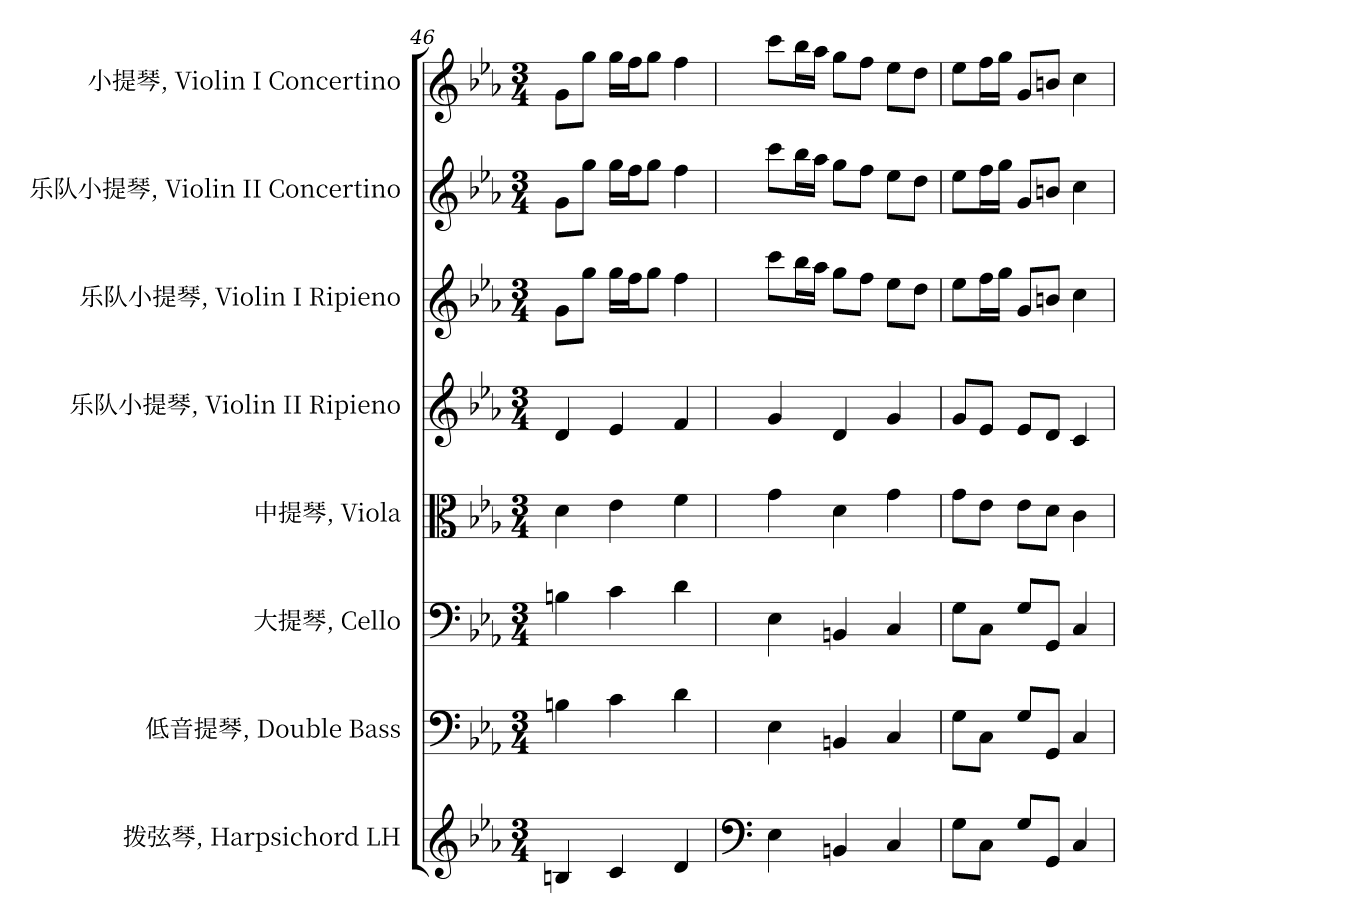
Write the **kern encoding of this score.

**kern	**kern	**kern	**kern	**kern	**kern	**kern	**kern
*part8	*part7	*part6	*part5	*part4	*part3	*part2	*part1
*staff8	*staff7	*staff6	*staff5	*staff4	*staff3	*staff2	*staff1
*I"拨弦琴, Harpsichord LH	*I"低音提琴, Double Bass	*I"大提琴, Cello	*I"中提琴, Viola	*I"乐队小提琴, Violin II Ripieno	*I"乐队小提琴, Violin I Ripieno	*I"乐队小提琴, Violin II Concertino	*I"小提琴, Violin I Concertino
*I'Hch.	*	*	*I'Vla.	*	*	*	*I'Vln.
*clefG2	*clefF4	*clefF4	*clefC3	*clefG2	*clefG2	*clefG2	*clefG2
*	*ITrd7c12	*	*	*	*	*	*
*k[b-e-a-]	*k[b-e-a-]	*k[b-e-a-]	*k[b-e-a-]	*k[b-e-a-]	*k[b-e-a-]	*k[b-e-a-]	*k[b-e-a-]
*M3/4	*M3/4	*M3/4	*M3/4	*M3/4	*M3/4	*M3/4	*M3/4
=46	=46	=46	=46	=46	=46	=46	=46
4Bn/	4BBn\	4Bn\	4d\	4d/	8g\L	8g\L	8g\L
.	.	.	.	.	8gg\J	8gg\J	8gg\J
4c/	4C\	4c\	4e-\	4e-/	16gg\LL	16gg\LL	16gg\LL
.	.	.	.	.	16ff\J	16ff\J	16ff\J
.	.	.	.	.	8gg\J	8gg\J	8gg\J
4d/	4D\	4d\	4f\	4f/	4ff\	4ff\	4ff\
!!LO:PB:g=z
=47	=47	=47	=47	=47	=47	=47	=47
*clefF4	*	*	*	*	*	*	*
*	*	*	*	*	*	*	*MM96
4E-\	4EE-\	4E-\	4g\	4g/	8ccc\L	8ccc\L	8ccc\L
.	.	.	.	.	16bb-\L	16bb-\L	16bb-\L
.	.	.	.	.	16aa-\JJ	16aa-\JJ	16aa-\JJ
*	*	*	*	*	*	*	*MM93
4BBn/	4BBBn/	4BBn/	4d\	4d/	8gg\L	8gg\L	8gg\L
.	.	.	.	.	8ff\J	8ff\J	8ff\J
*	*	*	*	*	*	*	*MM90
4C/	4CC/	4C/	4g\	4g/	8ee-\L	8ee-\L	8ee-\L
.	.	.	.	.	8dd\J	8dd\J	8dd\J
=48	=48	=48	=48	=48	=48	=48	=48
*	*	*	*	*	*	*	*MM86
8G\L	8GG\L	8G\L	8g\L	8g/L	8ee-\L	8ee-\L	8ee-\L
8C\J	8CC\J	8C\J	8e-\J	8e-/J	16ff\L	16ff\L	16ff\L
.	.	.	.	.	16gg\JJ	16gg\JJ	16gg\JJ
*	*	*	*	*	*	*	*MM83
8G/L	8GG/L	8G/L	8e-\L	8e-/L	8g/L	8g/L	8g/L
8GG/J	8GGG/J	8GG/J	8d\J	8d/J	8bn/J	8bn/J	8bn/J
*	*	*	*	*	*	*	*MM80
4C/	4CC/	4C/	4c\	4c/	4cc\	4cc\	4cc\
=	=	=	=	=	=	=	=
*-	*-	*-	*-	*-	*-	*-	*-
